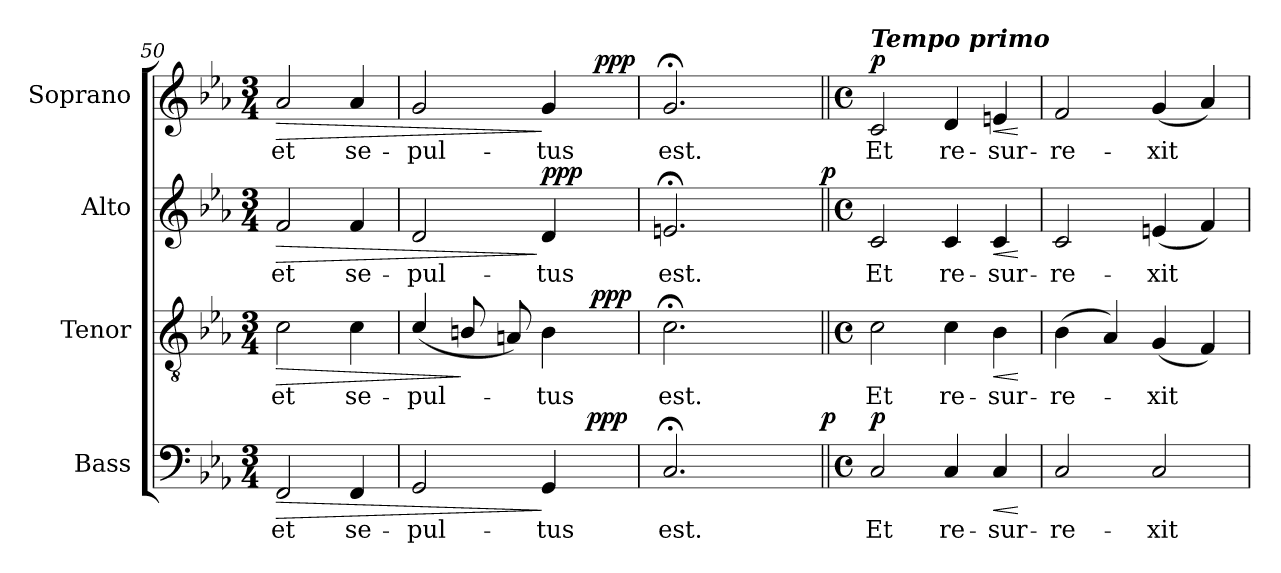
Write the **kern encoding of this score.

**kern	**text	**dynam	**kern	**text	**dynam	**kern	**text	**dynam	**kern	**text	**dynam
*part4	*part4	*part4	*part3	*part3	*part3	*part2	*part2	*part2	*part1	*part1	*part1
*staff4	*staff4	*staff4	*staff3	*staff3	*staff3	*staff2	*staff2	*staff2	*staff1	*staff1	*staff1
*I"Bass	*	*	*I"Tenor	*	*	*I"Alto	*	*	*I"Soprano	*	*
*I'B.	*	*	*I'T.	*	*	*I'A.	*	*	*I'S.	*	*
*clefF4	*	*	*clefGv2	*	*	*clefG2	*	*	*clefG2	*	*
*	*	*	*ITrd7c12	*	*	*	*	*	*	*	*
*k[b-e-a-]	*	*	*k[b-e-a-]	*	*	*k[b-e-a-]	*	*	*k[b-e-a-]	*	*
*E-:	*	*	*E-:	*	*	*E-:	*	*	*E-:	*	*
*M3/4	*	*	*M3/4	*	*	*M3/4	*	*	*M3/4	*	*
=50	=50	=50	=50	=50	=50	=50	=50	=50	=50	=50	=50
!	!LO:LY:b:color=#000000	!LO:HP:b	!	!	!	!	!	!	!	!	!
!	!	!	!	!LO:LY:b:color=#000000	!LO:HP:b	!	!	!	!	!	!
!	!	!	!	!	!	!	!LO:LY:b:color=#000000	!LO:HP:b	!	!	!
!	!	!	!	!	!	!	!	!	!	!LO:LY:b:color=#000000	!LO:HP:b
2FFi/	et	>	2Ci\	et	>	2fi/	et	>	2a-i/	et	>
!	!LO:LY:b:color=#000000	!	!	!	!	!	!	!	!	!	!
!	!	!	!	!LO:LY:b:color=#000000	!	!	!	!	!	!	!
!	!	!	!	!	!	!	!LO:LY:b:color=#000000	!	!	!	!
!	!	!	!	!	!	!	!	!	!	!LO:LY:b:color=#000000	!
4FFi/	se-	.	4Ci\	se-	.	4fi/	se-	.	4a-i/	se-	.
!!LO:LB:g=z
=51	=51	=51	=51	=51	=51	=51	=51	=51	=51	=51	=51
!	!LO:LY:b:color=#000000	!	!	!	!	!	!	!	!	!	!
!	!	!	!	!LO:LY:b:color=#000000	!	!	!	!	!	!	!
!	!	!	!	!	!	!	!LO:LY:b:color=#000000	!	!	!	!
!	!	!	!	!	!	!	!	!	!	!LO:LY:b:color=#000000	!
*^	*	*	*^	*	*	*	*	*	*^	*	*
2GGi/	2ryy	-pul-	.	(4Ci/	2ryy	-pul-	.	2di/	-pul-	.	2gi/	2ryy	-pul-	.
.	.	.	.	8BBni/	.	.	]	.	.	.	.	.	.	.
.	.	.	.	8AAni/)	.	.	.	.	.	.	.	.	.	.
!	!	!LO:LY:b:color=#000000	!	!	!	!	!	!	!	!	!	!	!	!
!	!	!	!	!	!	!LO:LY:b:color=#000000	!	!	!	!	!	!	!	!
!	!	!	!	!	!	!	!	!	!LO:LY:b:color=#000000	!	!	!	!	!
!	!	!	!	!	!	!	!	!	!	!	!	!	!LO:LY:b:color=#000000	!
4GGi/	16ryy	-tus	]	4BBi\	16ryy	-tus	.	4di/	-tus	] ppp	4gi/	16ryy	-tus	]
.	32ryy	.	.	.	32ryy	.	.	.	.	.	.	32ryy	.	.
.	64ryy	.	.	.	64ryy	.	.	.	.	.	.	64ryy	.	.
.	1024ryy	.	.	.	256.ryy	.	.	.	.	.	.	128ryy	.	.
.	8ryy	.	ppp	.	.	.	.	.	.	.	.	.	.	.
.	.	.	.	.	8ryy	.	ppp	.	.	.	.	.	.	.
.	.	.	.	.	.	.	.	.	.	.	.	1024ryy	.	.
.	.	.	.	.	.	.	.	.	.	.	.	8ryy	.	ppp
.	128...ryy	.	.	.	.	.	.	.	.	.	.	.	.	.
.	.	.	.	.	128ryy	.	.	.	.	.	.	.	.	.
.	.	.	.	.	.	.	.	.	.	.	.	256..ryy	.	.
.	.	.	.	.	512ryy	.	.	.	.	.	.	.	.	.
*	*	*	*	*v	*v	*	*	*	*	*	*v	*v	*	*
=52	=52	=52	=52	=52	=52	=52	=52	=52	=52	=52	=52	=52
*	*	*	*	*^	*	*	*	*	*	*^	*	*
!	!	!LO:LY:b:color=#000000	!	!	!	!	!	!	!	!	!	!	!	!
*	*	*	*	*v	*v	*	*	*	*	*	*v	*v	*	*
*	*	*	*	*^	*	*	*	*	*	*^	*	*
!	!	!	!	!	!	!LO:LY:b:color=#000000	!	!	!	!	!	!	!	!
*	*	*	*	*v	*v	*	*	*	*	*	*v	*v	*	*
*	*	*	*	*^	*	*	*	*	*	*^	*	*
!	!	!	!	!	!	!	!	!	!LO:LY:b:color=#000000	!	!	!	!	!
*	*	*	*	*v	*v	*	*	*	*	*	*v	*v	*	*
*	*	*	*	*^	*	*	*	*	*	*^	*	*
!	!	!	!	!	!	!	!	!	!	!	!	!	!LO:LY:b:color=#000000	!
*	*	*	*	*v	*v	*	*	*^	*	*	*v	*v	*	*
2.C;i/	2ryy	est.	.	2.C;i\	est.	.	2.en;i/	2ryy	est.	.	2.g;i/	est.	.
.	8ryy	.	.	.	.	.	.	8ryy	.	.	.	.	.
.	16ryy	.	.	.	.	.	.	16ryy	.	.	.	.	.
.	32ryy	.	.	.	.	.	.	32ryy	.	.	.	.	.
.	64ryy	.	.	.	.	.	.	64ryy	.	.	.	.	.
.	128...ryy	.	.	.	.	.	.	128...ryy	.	.	.	.	.
.	1024ryy	.	p	.	.	.	.	1024ryy	.	p	.	.	.
*v	*v	*	*	*	*	*	*v	*v	*	*	*	*	*
=53||	=53||	=53||	=53||	=53||	=53||	=53||	=53||	=53||	=53||	=53||	=53||
*M4/4	*	*	*M4/4	*	*	*M4/4	*	*	*M4/4	*	*
*met(c)	*	*	*met(c)	*	*	*met(c)	*	*	*met(c)	*	*
*^	*	*	*	*	*	*^	*	*	*	*	*
!	!	!LO:LY:b:color=#000000	!	!	!	!	!	!	!	!	!	!	!
*v	*v	*	*	*	*	*	*v	*v	*	*	*	*	*
*^	*	*	*	*	*	*^	*	*	*	*	*
!	!	!	!	!	!LO:LY:b:color=#000000	!	!	!	!	!	!	!	!
*v	*v	*	*	*	*	*	*v	*v	*	*	*	*	*
*^	*	*	*	*	*	*^	*	*	*	*	*
!	!	!	!	!	!	!	!	!	!LO:LY:b:color=#000000	!	!	!	!
*v	*v	*	*	*	*	*	*v	*v	*	*	*	*	*
*^	*	*	*	*	*	*^	*	*	*	*	*
!	!	!	!	!	!	!	!	!	!	!	!LO:TX:a:Bi:t=Tempo primo	!	!
!	!	!	!	!	!	!	!	!	!	!	!	!LO:LY:b:color=#000000	!
*v	*v	*	*	*	*	*	*v	*v	*	*	*	*	*
2Ci/	Et	p	2Ci\	Et	.	2ci/	Et	.	2ci/	Et	p
!	!LO:LY:b:color=#000000	!	!	!	!	!	!	!	!	!	!
!	!	!	!	!LO:LY:b:color=#000000	!	!	!	!	!	!	!
!	!	!	!	!	!	!	!LO:LY:b:color=#000000	!	!	!	!
!	!	!	!	!	!	!	!	!	!	!LO:LY:b:color=#000000	!
4Ci/	re-	.	4Ci\	re-	.	4ci/	re-	.	4di/	re-	.
!	!LO:LY:b:color=#000000	!LO:HP:b	!	!	!	!	!	!	!	!	!
!	!	!	!	!LO:LY:b:color=#000000	!LO:HP:b	!	!	!	!	!	!
!	!	!	!	!	!	!	!LO:LY:b:color=#000000	!LO:HP:b	!	!	!
!	!	!	!	!	!	!	!	!	!	!LO:LY:b:color=#000000	!LO:HP:b
4Ci/	-sur-	<	4BB-i\	-sur-	<	4ci/	-sur-	<	4eni/	-sur-	<
.	.	[	.	.	[	.	.	[	.	.	[
=54	=54	=54	=54	=54	=54	=54	=54	=54	=54	=54	=54
!	!LO:LY:b:color=#000000	!	!	!	!	!	!	!	!	!	!
!	!	!	!	!LO:LY:b:color=#000000	!	!	!	!	!	!	!
!	!	!	!	!	!	!	!LO:LY:b:color=#000000	!	!	!	!
!	!	!	!	!	!	!	!	!	!	!LO:LY:b:color=#000000	!
2Ci/	-re-	.	(4BB-i\	-re-	.	2ci/	-re-	.	2fi/	-re-	.
.	.	.	4AA-i/)	.	.	.	.	.	.	.	.
!	!LO:LY:b:color=#000000	!	!	!	!	!	!	!	!	!	!
!	!	!	!	!LO:LY:b:color=#000000	!	!	!	!	!	!	!
!	!	!	!	!	!	!	!LO:LY:b:color=#000000	!	!	!	!
!	!	!	!	!	!	!	!	!	!	!LO:LY:b:color=#000000	!
2Ci/	-xit	.	(4GGi/	-xit	.	(4eni/	-xit	.	(4gi/	-xit	.
.	.	.	4FFi/)	.	.	4fi/)	.	.	4a-i/)	.	.
=	=	=	=	=	=	=	=	=	=	=	=
*-	*-	*-	*-	*-	*-	*-	*-	*-	*-	*-	*-
